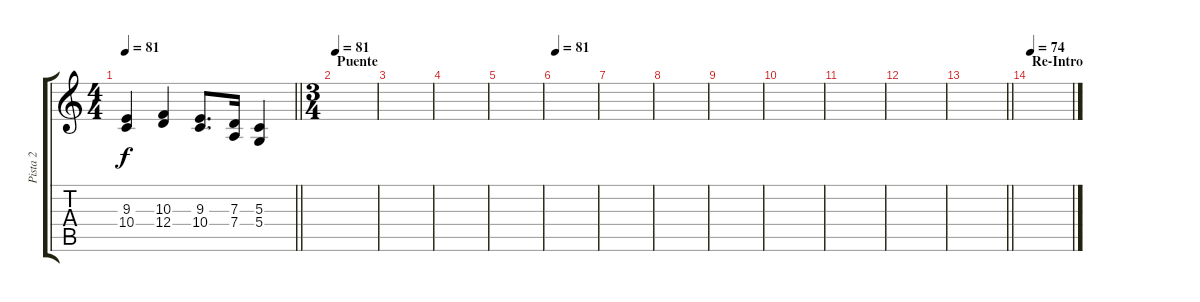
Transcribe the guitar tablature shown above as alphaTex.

\track ("Pista 2" "Pista 2") {instrument violin}
\staff {score tabs}
\tuning (E4 B3 G3 D3 A2 D2) {hide}
\ts (4 4)
\tempo 81
\clef g2
\barLineRight lightlight
\ks c
(9.3 10.4).4{dy f} (10.3 12.4).4 (9.3 10.4).8{d} (7.3 7.4).16 (5.3 5.4).4 |
\ts (3 4)
\section ("" "Puente")
\tempo 81
|
|
|
|
\tempo 81
|
|
|
|
|
|
|
\barLineRight lightlight
|
\section ("" "Re-Intro")
\tempo 74
